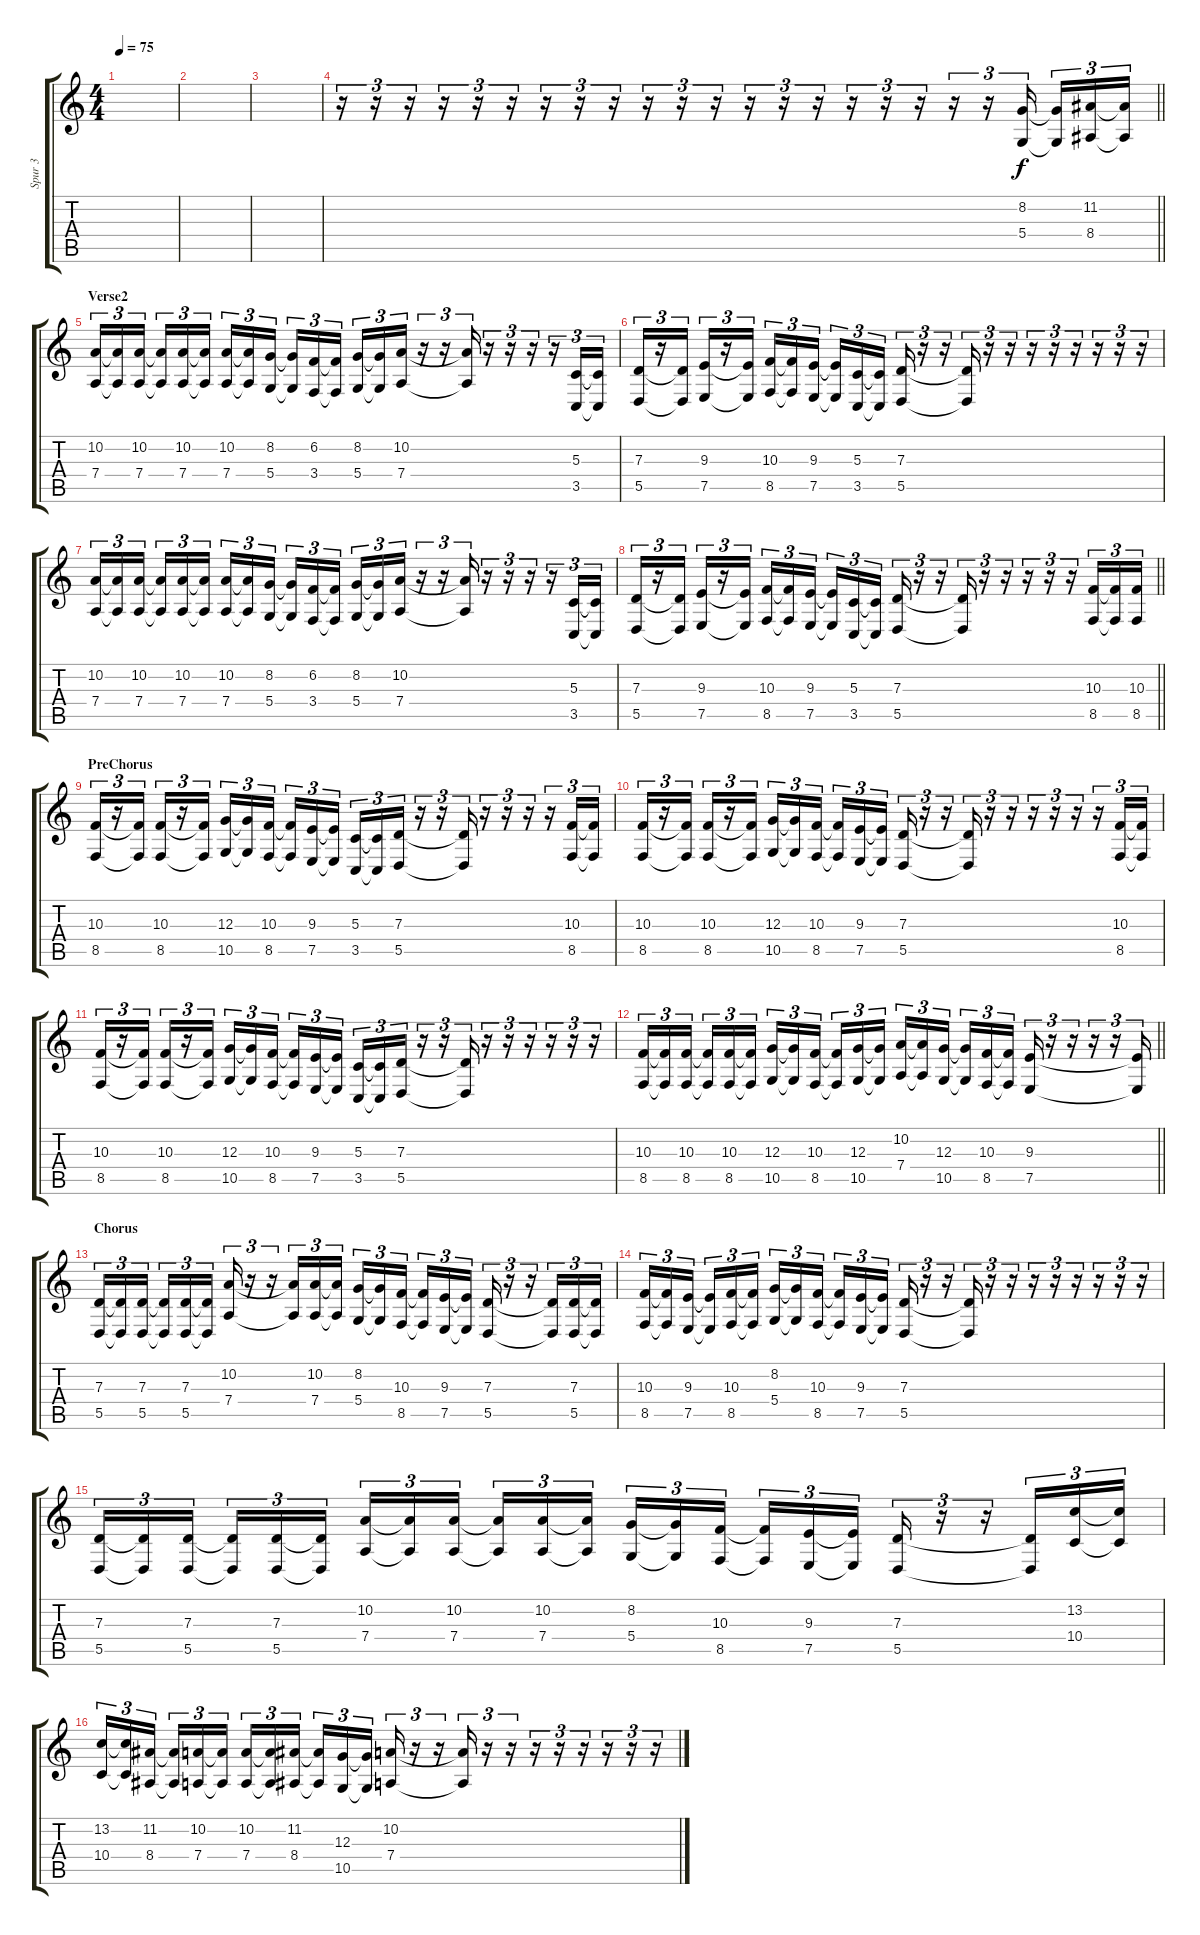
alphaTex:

\track ("Spur 3" "Spur 3") {instrument panflute}
\staff {score tabs}
\tuning (E4 B3 G3 D3 A2 E2) {hide}
\ts (4 4)
\tempo 75
\clef g2
\ks c
|
|
|
\barLineRight lightlight
r.16{tu (3 2)} r.16{tu (3 2)} r.16{tu (3 2)} r.16{tu (3 2)} r.16{tu (3 2)} r.16{tu (3 2)} r.16{tu (3 2)} r.16{tu (3 2)} r.16{tu (3 2)} r.16{tu (3 2)} r.16{tu (3 2)} r.16{tu (3 2)} r.16{tu (3 2)} r.16{tu (3 2)} r.16{tu (3 2)} r.16{tu (3 2)} r.16{tu (3 2)} r.16{tu (3 2)} r.16{tu (3 2)} r.16{tu (3 2)} (8.2 5.4).16{tu (3 2)} (8.2{t} 5.4{t}).16{tu (3 2)} (11.2 8.4).16{tu (3 2)} (11.2{t} 8.4{t}).16{tu (3 2)} |
\section ("" "Verse2")
(10.2 7.4).16{tu (3 2)} (10.2{t} 7.4{t}).16{tu (3 2)} (10.2 7.4).16{tu (3 2)} (10.2{t} 7.4{t}).16{tu (3 2)} (10.2 7.4).16{tu (3 2)} (10.2{t} 7.4{t}).16{tu (3 2)} (10.2 7.4).16{tu (3 2)} (10.2{t} 7.4{t}).16{tu (3 2)} (8.2 5.4).16{tu (3 2)} (8.2{t} 5.4{t}).16{tu (3 2)} (6.2 3.4).16{tu (3 2)} (6.2{t} 3.4{t}).16{tu (3 2)} (8.2 5.4).16{tu (3 2)} (8.2{t} 5.4{t}).16{tu (3 2)} (10.2 7.4).16{tu (3 2)} r.16{tu (3 2)} r.16{tu (3 2)} (10.2{t} 7.4{t}).16{tu (3 2)} r.16{tu (3 2)} r.16{tu (3 2)} r.16{tu (3 2)} r.16{tu (3 2)} (5.3 3.5).16{tu (3 2)} (5.3{t} 3.5{t}).16{tu (3 2)} |
(7.3 5.5).16{tu (3 2)} r.16{tu (3 2)} (7.3{t} 5.5{t}).16{tu (3 2)} (9.3 7.5).16{tu (3 2)} r.16{tu (3 2)} (9.3{t} 7.5{t}).16{tu (3 2)} (10.3 8.5).16{tu (3 2)} (10.3{t} 8.5{t}).16{tu (3 2)} (9.3 7.5).16{tu (3 2)} (9.3{t} 7.5{t}).16{tu (3 2)} (5.3 3.5).16{tu (3 2)} (5.3{t} 3.5{t}).16{tu (3 2)} (7.3 5.5).16{tu (3 2)} r.16{tu (3 2)} r.16{tu (3 2)} (7.3{t} 5.5{t}).16{tu (3 2)} r.16{tu (3 2)} r.16{tu (3 2)} r.16{tu (3 2)} r.16{tu (3 2)} r.16{tu (3 2)} r.16{tu (3 2)} r.16{tu (3 2)} r.16{tu (3 2)} |
(10.2 7.4).16{tu (3 2)} (10.2{t} 7.4{t}).16{tu (3 2)} (10.2 7.4).16{tu (3 2)} (10.2{t} 7.4{t}).16{tu (3 2)} (10.2 7.4).16{tu (3 2)} (10.2{t} 7.4{t}).16{tu (3 2)} (10.2 7.4).16{tu (3 2)} (10.2{t} 7.4{t}).16{tu (3 2)} (8.2 5.4).16{tu (3 2)} (8.2{t} 5.4{t}).16{tu (3 2)} (6.2 3.4).16{tu (3 2)} (6.2{t} 3.4{t}).16{tu (3 2)} (8.2 5.4).16{tu (3 2)} (8.2{t} 5.4{t}).16{tu (3 2)} (10.2 7.4).16{tu (3 2)} r.16{tu (3 2)} r.16{tu (3 2)} (10.2{t} 7.4{t}).16{tu (3 2)} r.16{tu (3 2)} r.16{tu (3 2)} r.16{tu (3 2)} r.16{tu (3 2)} (5.3 3.5).16{tu (3 2)} (5.3{t} 3.5{t}).16{tu (3 2)} |
\barLineRight lightlight
(7.3 5.5).16{tu (3 2)} r.16{tu (3 2)} (7.3{t} 5.5{t}).16{tu (3 2)} (9.3 7.5).16{tu (3 2)} r.16{tu (3 2)} (9.3{t} 7.5{t}).16{tu (3 2)} (10.3 8.5).16{tu (3 2)} (10.3{t} 8.5{t}).16{tu (3 2)} (9.3 7.5).16{tu (3 2)} (9.3{t} 7.5{t}).16{tu (3 2)} (5.3 3.5).16{tu (3 2)} (5.3{t} 3.5{t}).16{tu (3 2)} (7.3 5.5).16{tu (3 2)} r.16{tu (3 2)} r.16{tu (3 2)} (7.3{t} 5.5{t}).16{tu (3 2)} r.16{tu (3 2)} r.16{tu (3 2)} r.16{tu (3 2)} r.16{tu (3 2)} r.16{tu (3 2)} (10.3 8.5).16{tu (3 2)} (10.3{t} 8.5{t}).16{tu (3 2)} (10.3 8.5).16{tu (3 2)} |
\section ("" "PreChorus")
(10.3 8.5).16{tu (3 2)} r.16{tu (3 2)} (10.3{t} 8.5{t}).16{tu (3 2)} (10.3 8.5).16{tu (3 2)} r.16{tu (3 2)} (10.3{t} 8.5{t}).16{tu (3 2)} (12.3 10.5).16{tu (3 2)} (12.3{t} 10.5{t}).16{tu (3 2)} (10.3 8.5).16{tu (3 2)} (10.3{t} 8.5{t}).16{tu (3 2)} (9.3 7.5).16{tu (3 2)} (9.3{t} 7.5{t}).16{tu (3 2)} (5.3 3.5).16{tu (3 2)} (5.3{t} 3.5{t}).16{tu (3 2)} (7.3 5.5).16{tu (3 2)} r.16{tu (3 2)} r.16{tu (3 2)} (7.3{t} 5.5{t}).16{tu (3 2)} r.16{tu (3 2)} r.16{tu (3 2)} r.16{tu (3 2)} r.16{tu (3 2)} (10.3 8.5).16{tu (3 2)} (10.3{t} 8.5{t}).16{tu (3 2)} |
(10.3 8.5).16{tu (3 2)} r.16{tu (3 2)} (10.3{t} 8.5{t}).16{tu (3 2)} (10.3 8.5).16{tu (3 2)} r.16{tu (3 2)} (10.3{t} 8.5{t}).16{tu (3 2)} (12.3 10.5).16{tu (3 2)} (12.3{t} 10.5{t}).16{tu (3 2)} (10.3 8.5).16{tu (3 2)} (10.3{t} 8.5{t}).16{tu (3 2)} (9.3 7.5).16{tu (3 2)} (9.3{t} 7.5{t}).16{tu (3 2)} (7.3 5.5).16{tu (3 2)} r.16{tu (3 2)} r.16{tu (3 2)} (7.3{t} 5.5{t}).16{tu (3 2)} r.16{tu (3 2)} r.16{tu (3 2)} r.16{tu (3 2)} r.16{tu (3 2)} r.16{tu (3 2)} r.16{tu (3 2)} (10.3 8.5).16{tu (3 2)} (10.3{t} 8.5{t}).16{tu (3 2)} |
(10.3 8.5).16{tu (3 2)} r.16{tu (3 2)} (10.3{t} 8.5{t}).16{tu (3 2)} (10.3 8.5).16{tu (3 2)} r.16{tu (3 2)} (10.3{t} 8.5{t}).16{tu (3 2)} (12.3 10.5).16{tu (3 2)} (12.3{t} 10.5{t}).16{tu (3 2)} (10.3 8.5).16{tu (3 2)} (10.3{t} 8.5{t}).16{tu (3 2)} (9.3 7.5).16{tu (3 2)} (9.3{t} 7.5{t}).16{tu (3 2)} (5.3 3.5).16{tu (3 2)} (5.3{t} 3.5{t}).16{tu (3 2)} (7.3 5.5).16{tu (3 2)} r.16{tu (3 2)} r.16{tu (3 2)} (7.3{t} 5.5{t}).16{tu (3 2)} r.16{tu (3 2)} r.16{tu (3 2)} r.16{tu (3 2)} r.16{tu (3 2)} r.16{tu (3 2)} r.16{tu (3 2)} |
\barLineRight lightlight
(10.3 8.5).16{tu (3 2)} (10.3{t} 8.5{t}).16{tu (3 2)} (10.3 8.5).16{tu (3 2)} (10.3{t} 8.5{t}).16{tu (3 2)} (10.3 8.5).16{tu (3 2)} (10.3{t} 8.5{t}).16{tu (3 2)} (12.3 10.5).16{tu (3 2)} (12.3{t} 10.5{t}).16{tu (3 2)} (10.3 8.5).16{tu (3 2)} (10.3{t} 8.5{t}).16{tu (3 2)} (12.3 10.5).16{tu (3 2)} (12.3{t} 10.5{t}).16{tu (3 2)} (10.2 7.4).16{tu (3 2)} (10.2{t} 7.4{t}).16{tu (3 2)} (12.3 10.5).16{tu (3 2)} (12.3{t} 10.5{t}).16{tu (3 2)} (10.3 8.5).16{tu (3 2)} (10.3{t} 8.5{t}).16{tu (3 2)} (9.3 7.5).16{tu (3 2)} r.16{tu (3 2)} r.16{tu (3 2)} r.16{tu (3 2)} r.16{tu (3 2)} (9.3{t} 7.5{t}).16{tu (3 2)} |
\section ("" "Chorus")
(7.3 5.5).16{tu (3 2)} (7.3{t} 5.5{t}).16{tu (3 2)} (7.3 5.5).16{tu (3 2)} (7.3{t} 5.5{t}).16{tu (3 2)} (7.3 5.5).16{tu (3 2)} (7.3{t} 5.5{t}).16{tu (3 2)} (10.2 7.4).16{tu (3 2)} r.16{tu (3 2)} r.16{tu (3 2)} (10.2{t} 7.4{t}).16{tu (3 2)} (10.2 7.4).16{tu (3 2)} (10.2{t} 7.4{t}).16{tu (3 2)} (8.2 5.4).16{tu (3 2)} (8.2{t} 5.4{t}).16{tu (3 2)} (10.3 8.5).16{tu (3 2)} (10.3{t} 8.5{t}).16{tu (3 2)} (9.3 7.5).16{tu (3 2)} (9.3{t} 7.5{t}).16{tu (3 2)} (7.3 5.5).16{tu (3 2)} r.16{tu (3 2)} r.16{tu (3 2)} (7.3{t} 5.5{t}).16{tu (3 2)} (7.3 5.5).16{tu (3 2)} (7.3{t} 5.5{t}).16{tu (3 2)} |
(10.3 8.5).16{tu (3 2)} (10.3{t} 8.5{t}).16{tu (3 2)} (9.3 7.5).16{tu (3 2)} (9.3{t} 7.5{t}).16{tu (3 2)} (10.3 8.5).16{tu (3 2)} (10.3{t} 8.5{t}).16{tu (3 2)} (8.2 5.4).16{tu (3 2)} (8.2{t} 5.4{t}).16{tu (3 2)} (10.3 8.5).16{tu (3 2)} (10.3{t} 8.5{t}).16{tu (3 2)} (9.3 7.5).16{tu (3 2)} (9.3{t} 7.5{t}).16{tu (3 2)} (7.3 5.5).16{tu (3 2)} r.16{tu (3 2)} r.16{tu (3 2)} (7.3{t} 5.5{t}).16{tu (3 2)} r.16{tu (3 2)} r.16{tu (3 2)} r.16{tu (3 2)} r.16{tu (3 2)} r.16{tu (3 2)} r.16{tu (3 2)} r.16{tu (3 2)} r.16{tu (3 2)} |
(7.3 5.5).16{tu (3 2)} (7.3{t} 5.5{t}).16{tu (3 2)} (7.3 5.5).16{tu (3 2)} (7.3{t} 5.5{t}).16{tu (3 2)} (7.3 5.5).16{tu (3 2)} (7.3{t} 5.5{t}).16{tu (3 2)} (10.2 7.4).16{tu (3 2)} (10.2{t} 7.4{t}).16{tu (3 2)} (10.2 7.4).16{tu (3 2)} (10.2{t} 7.4{t}).16{tu (3 2)} (10.2 7.4).16{tu (3 2)} (10.2{t} 7.4{t}).16{tu (3 2)} (8.2 5.4).16{tu (3 2)} (8.2{t} 5.4{t}).16{tu (3 2)} (10.3 8.5).16{tu (3 2)} (10.3{t} 8.5{t}).16{tu (3 2)} (9.3 7.5).16{tu (3 2)} (9.3{t} 7.5{t}).16{tu (3 2)} (7.3 5.5).16{tu (3 2)} r.16{tu (3 2)} r.16{tu (3 2)} (7.3{t} 5.5{t}).16{tu (3 2)} (13.2 10.4).16{tu (3 2)} (13.2{t} 10.4{t}).16{tu (3 2)} |
(13.2 10.4).16{tu (3 2)} (13.2{t} 10.4{t}).16{tu (3 2)} (11.2 8.4).16{tu (3 2)} (11.2{t} 8.4{t}).16{tu (3 2)} (10.2 7.4).16{tu (3 2)} (10.2{t} 7.4{t}).16{tu (3 2)} (10.2 7.4).16{tu (3 2)} (10.2{t} 7.4{t}).16{tu (3 2)} (11.2 8.4).16{tu (3 2)} (11.2{t} 8.4{t}).16{tu (3 2)} (12.3 10.5).16{tu (3 2)} (12.3{t} 10.5{t}).16{tu (3 2)} (10.2 7.4).16{tu (3 2)} r.16{tu (3 2)} r.16{tu (3 2)} (10.2{t} 7.4{t}).16{tu (3 2)} r.16{tu (3 2)} r.16{tu (3 2)} r.16{tu (3 2)} r.16{tu (3 2)} r.16{tu (3 2)} r.16{tu (3 2)} r.16{tu (3 2)} r.16{tu (3 2)}
